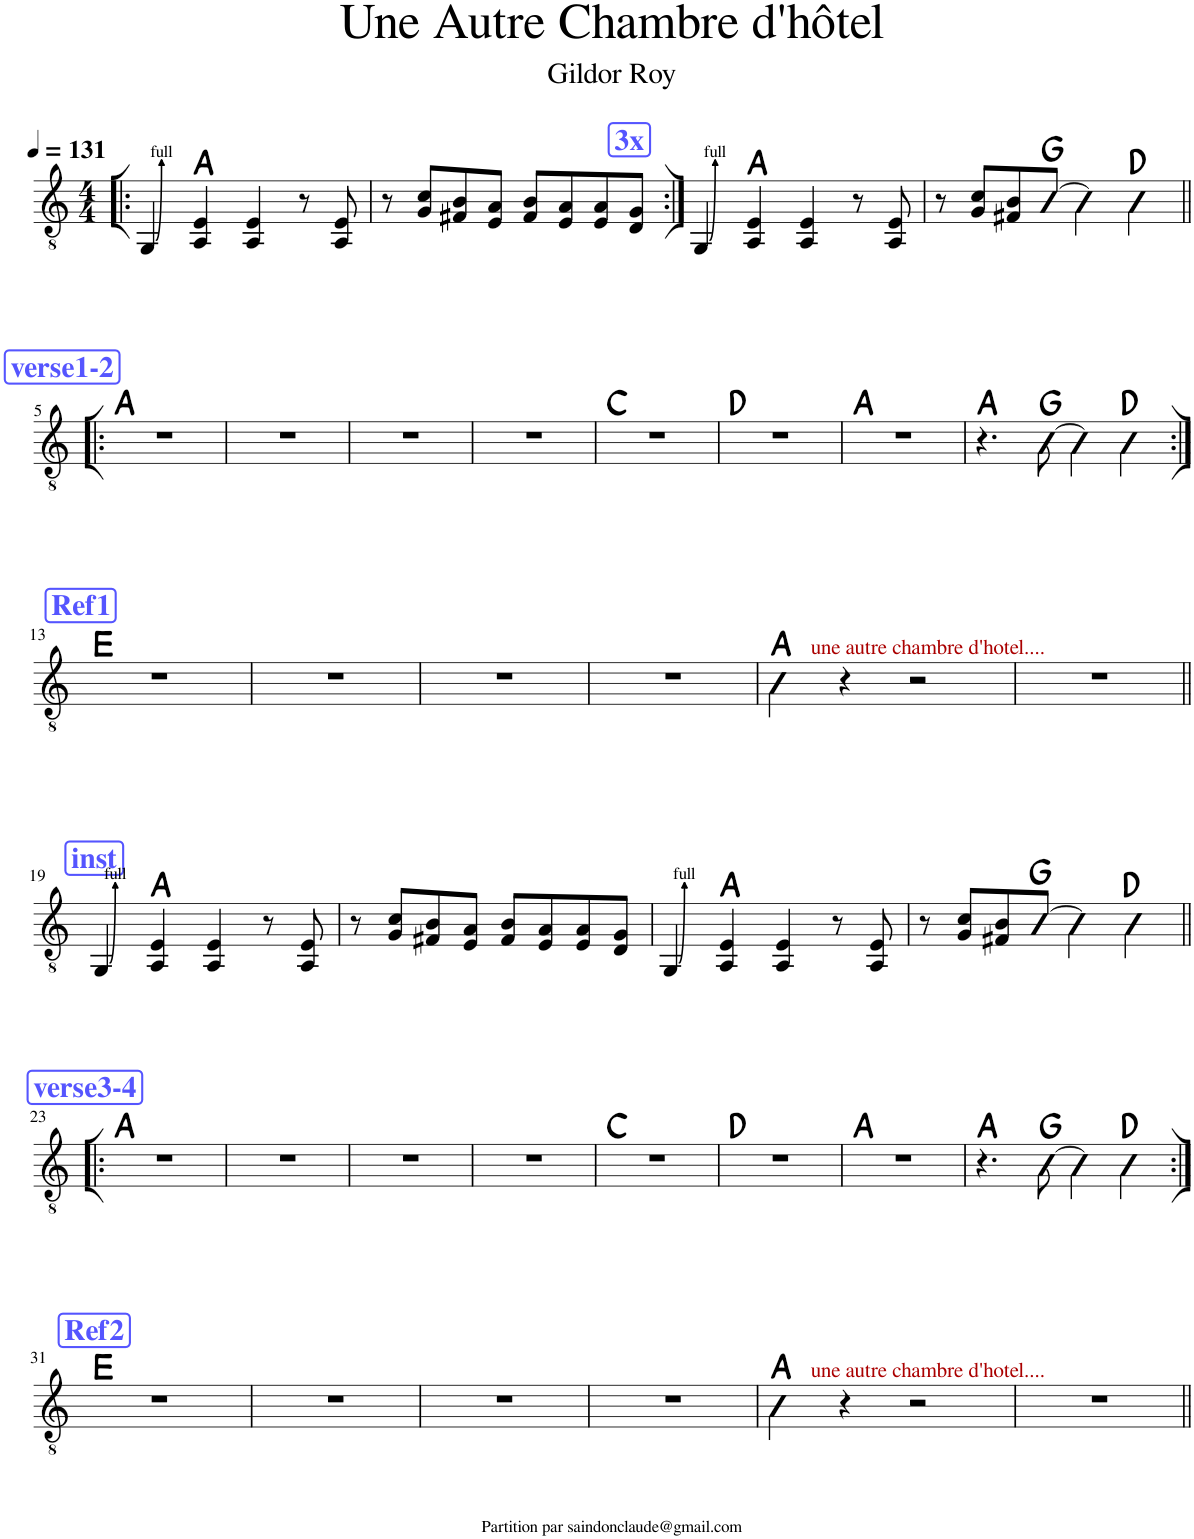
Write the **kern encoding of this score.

**kern	**harte
*part1	*part1
*staff1	*
*I"Classical Guitar	*
*I'Guit.	*
*clefGv2	*
*k[]	*
*M4/4	*
*MM131	*
=1!|:	=1!|:
4GG/	.
4AA/ 4E/	A:maj
4AA/ 4E/	.
8r	.
8AA/ 8E/	.
!!LO:REH:place=s1:a:B:cj:color=#5555FF:fs=14:t=3x:qo=3.5
=2	=2
8r	.
8G/ 8c/L	.
8F#X/ 8B/	.
8E/ 8A/J	.
8F#/ 8B/L	.
8E/ 8A/	.
8E/ 8A/	.
8D/ 8G/J	.
=3:|!	=3:|!
4GG/	.
4AA/ 4E/	A:maj
4AA/ 4E/	.
8r	.
8AA/ 8E/	.
=4	=4
8r	.
8G/ 8c/L	.
8F#X/ 8B/	.
[8G/J	G:maj
4G\]	.
4D\	D:maj
!!LO:LB:g=z
!!LO:REH:place=s1:a:B:cj:color=#5555FF:fs=14:t=verse1-2
=5!|:	=5!|:
1r	A:maj
=6	=6
1r	.
=7	=7
1r	.
=8	=8
1r	.
=9	=9
1r	C:maj
=10	=10
1r	D:maj
=11	=11
1r	A:maj
=12	=12
4.r	A:maj
[8G\	G:maj
4G\]	.
4D\	D:maj
!!LO:LB:g=z
!!LO:REH:place=s1:a:B:cj:color=#5555FF:fs=14:t=Ref1
=13:|!	=13:|!
1r	E:maj
=14	=14
1r	.
=15	=15
1r	.
=16	=16
1r	.
=17	=17
!LO:TX:a:color=#AA0000:t=une autre chambre d'hotel....	!
4A\	A:maj
4r	.
2r	.
=18	=18
1r	.
!!LO:LB:g=z
!!LO:REH:place=s1:a:B:cj:color=#5555FF:fs=14:t=inst
=19||	=19||
4GG/	.
4AA/ 4E/	A:maj
4AA/ 4E/	.
8r	.
8AA/ 8E/	.
=20	=20
8r	.
8G/ 8c/L	.
8F#X/ 8B/	.
8E/ 8A/J	.
8F#/ 8B/L	.
8E/ 8A/	.
8E/ 8A/	.
8D/ 8G/J	.
=21	=21
4GG/	.
4AA/ 4E/	A:maj
4AA/ 4E/	.
8r	.
8AA/ 8E/	.
=22	=22
8r	.
8G/ 8c/L	.
8F#X/ 8B/	.
[8G/J	G:maj
4G\]	.
4D\	D:maj
!!LO:LB:g=z
!!LO:REH:place=s1:a:B:cj:color=#5555FF:fs=14:t=verse3-4
=23!|:	=23!|:
1r	A:maj
=24	=24
1r	.
=25	=25
1r	.
=26	=26
1r	.
=27	=27
1r	C:maj
=28	=28
1r	D:maj
=29	=29
1r	A:maj
=30	=30
4.r	A:maj
[8G\	G:maj
4G\]	.
4D\	D:maj
!!LO:LB:g=z
!!LO:REH:place=s1:a:B:cj:color=#5555FF:fs=14:t=Ref2
=31:|!	=31:|!
1r	E:maj
=32	=32
1r	.
=33	=33
1r	.
=34	=34
1r	.
=35	=35
!LO:TX:a:color=#AA0000:t=une autre chambre d'hotel....	!
4A\	A:maj
4r	.
2r	.
=36	=36
1r	.
=||	=||
*-	*-
